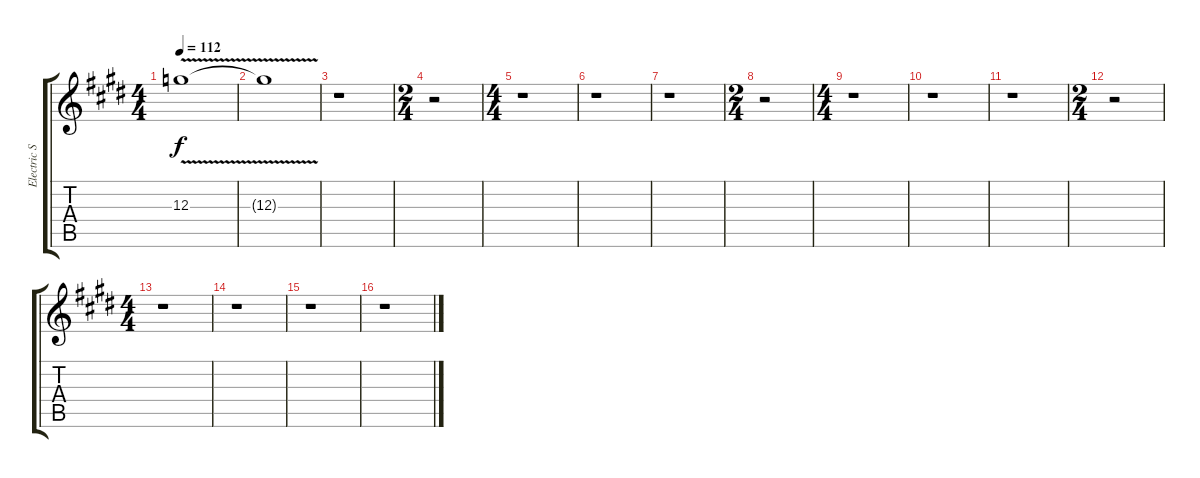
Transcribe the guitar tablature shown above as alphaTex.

\track ("Electric Slide Guitar" "Electric S") {instrument electricguitarjazz}
\staff {score tabs}
\tuning (E4 B3 G3 D3 A2 E2) {hide}
\ts (4 4)
\tempo 112
\clef g2
\ks e
12.3{v}.1{dy f} |
12.3{t}.1 |
r.1 |
\ts (2 4)
r.2 |
\ts (4 4)
r.1 |
r.1 |
r.1 |
\ts (2 4)
r.2 |
\ts (4 4)
r.1 |
r.1 |
r.1 |
\ts (2 4)
r.2 |
\ts (4 4)
r.1 |
r.1 |
r.1 |
r.1
